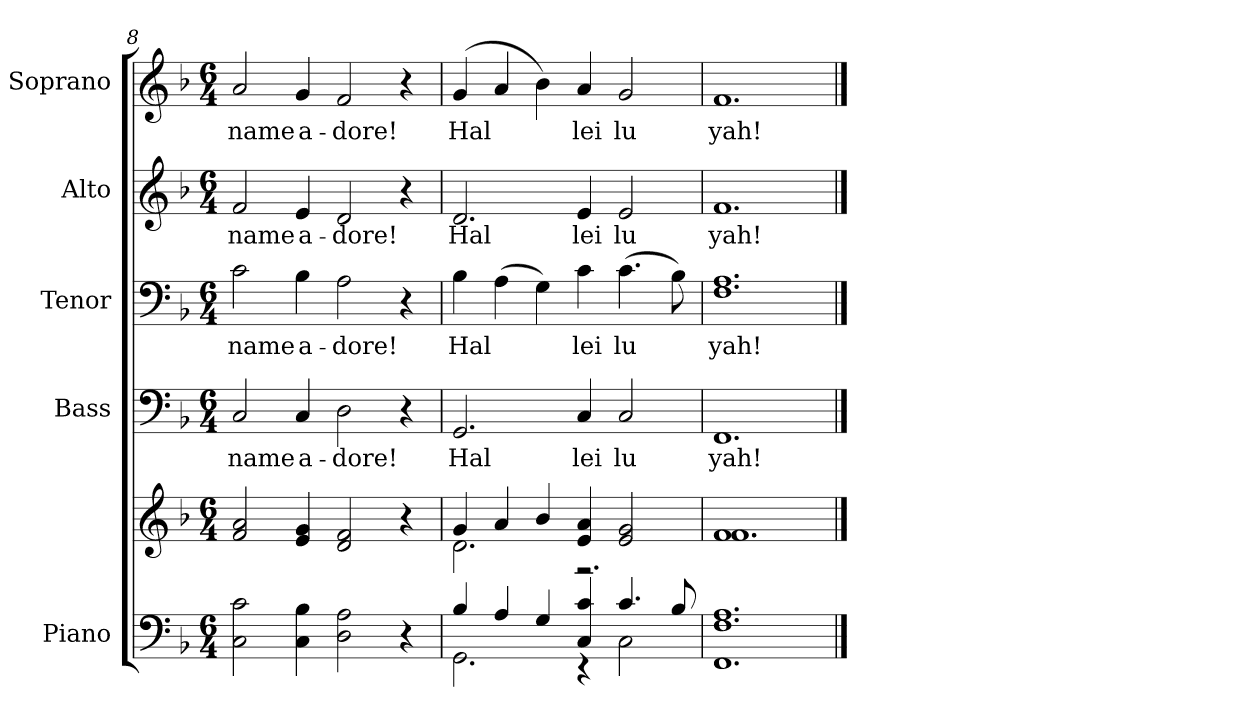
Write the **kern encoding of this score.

**kern	**kern	**kern	**text	**kern	**text	**kern	**text	**kern	**text
*part5	*part5	*part4	*part4	*part3	*part3	*part2	*part2	*part1	*part1
*staff6	*staff5	*staff4	*staff4	*staff3	*staff3	*staff2	*staff2	*staff1	*staff1
*I"Piano	*	*I"Bass	*	*I"Tenor	*	*I"Alto	*	*I"Soprano	*
*I'Pno.	*	*I'B.	*	*I'T.	*	*I'A.	*	*I'S.	*
*clefF4	*clefG2	*clefF4	*	*clefF4	*	*clefG2	*	*clefG2	*
*k[b-]	*k[b-]	*k[b-]	*	*k[b-]	*	*k[b-]	*	*k[b-]	*
*F:	*F:	*F:	*	*F:	*	*F:	*	*F:	*
*M6/4	*M6/4	*M6/4	*	*M6/4	*	*M6/4	*	*M6/4	*
=8	=8	=8	=8	=8	=8	=8	=8	=8	=8
!	!	!	!LO:LY:b:color=#000000	!	!	!	!	!	!
!	!	!	!	!	!LO:LY:b:color=#000000	!	!	!	!
!	!	!	!	!	!	!	!LO:LY:b:color=#000000	!	!
!	!	!	!	!	!	!	!	!	!LO:LY:b:color=#000000
2Ci\ 2ci	2fi/ 2ai	2Ci/	name	2ci\	name	2fi/	name	2ai/	name
!	!	!	!LO:LY:b:color=#000000	!	!	!	!	!	!
!	!	!	!	!	!LO:LY:b:color=#000000	!	!	!	!
!	!	!	!	!	!	!	!LO:LY:b:color=#000000	!	!
!	!	!	!	!	!	!	!	!	!LO:LY:b:color=#000000
4Ci\ 4B-i	4ei/ 4gi	4Ci/	a-	4B-i\	a-	4ei/	a-	4gi/	a-
!	!	!	!LO:LY:b:color=#000000	!	!	!	!	!	!
!	!	!	!	!	!LO:LY:b:color=#000000	!	!	!	!
!	!	!	!	!	!	!	!LO:LY:b:color=#000000	!	!
!	!	!	!	!	!	!	!	!	!LO:LY:b:color=#000000
2Di\ 2Ai	2di/ 2fi	2Di\	-dore!	2Ai\	-dore!	2di/	-dore!	2fi/	-dore!
4r	4r	4r	.	4r	.	4r	.	4r	.
!!LO:PB:g=z
=9	=9	=9	=9	=9	=9	=9	=9	=9	=9
*^	*^	*	*	*	*	*	*	*	*
!	!	!	!	!	!LO:LY:b:color=#000000	!	!	!	!	!	!
!	!	!	!	!	!	!	!LO:LY:b:color=#000000	!	!	!	!
!	!	!	!	!	!	!	!	!	!LO:LY:b:color=#000000	!	!
!	!	!	!	!	!	!	!	!	!	!	!LO:LY:b:color=#000000
4B-i/	2.GGi\	4gi/	2.di\	2.GGi/	Hal	4B-i\	Hal	2.di/	Hal	(4gi/	Hal
4Ai/	.	4ai/	.	.	.	(4Ai\	.	.	.	4ai/	.
4Gi/	.	4b-i/	.	.	.	4Gi\)	.	.	.	4b-i\)	.
!	!	!	!	!	!LO:LY:b:color=#000000	!	!	!	!	!	!
!	!	!	!	!	!	!	!LO:LY:b:color=#000000	!	!	!	!
!	!	!	!	!	!	!	!	!	!LO:LY:b:color=#000000	!	!
!	!	!	!	!	!	!	!	!	!	!	!LO:LY:b:color=#000000
4Ci/ 4ci	4r	4ei/ 4ai	2.r	4Ci/	lei	4ci\	lei	4ei/	lei	4ai/	lei
!	!	!	!	!	!LO:LY:b:color=#000000	!	!	!	!	!	!
!	!	!	!	!	!	!	!LO:LY:b:color=#000000	!	!	!	!
!	!	!	!	!	!	!	!	!	!LO:LY:b:color=#000000	!	!
!	!	!	!	!	!	!	!	!	!	!	!LO:LY:b:color=#000000
4.ci/	2Ci\	2ei/ 2gi	.	2Ci/	lu	(4.ci\	lu	2ei/	lu	2gi/	lu
8B-i/	.	.	.	.	.	8B-i\)	.	.	.	.	.
*v	*v	*	*	*	*	*	*	*	*	*	*
=10	=10	=10	=10	=10	=10	=10	=10	=10	=10	=10
!	!	!	!	!LO:LY:b:color=#000000	!	!	!	!	!	!
!	!	!	!	!	!	!LO:LY:b:color=#000000	!	!	!	!
!	!	!	!	!	!	!	!	!LO:LY:b:color=#000000	!	!
!	!	!	!	!	!	!	!	!	!	!LO:LY:b:color=#000000
1.FFi 1.Fi 1.Ai	1.fi	1.fi	1.FFi	yah!	1.Fi 1.Ai	yah!	1.fi	yah!	1.fi	yah!
*	*v	*v	*	*	*	*	*	*	*	*
==	==	==	==	==	==	==	==	==	==
*-	*-	*-	*-	*-	*-	*-	*-	*-	*-
